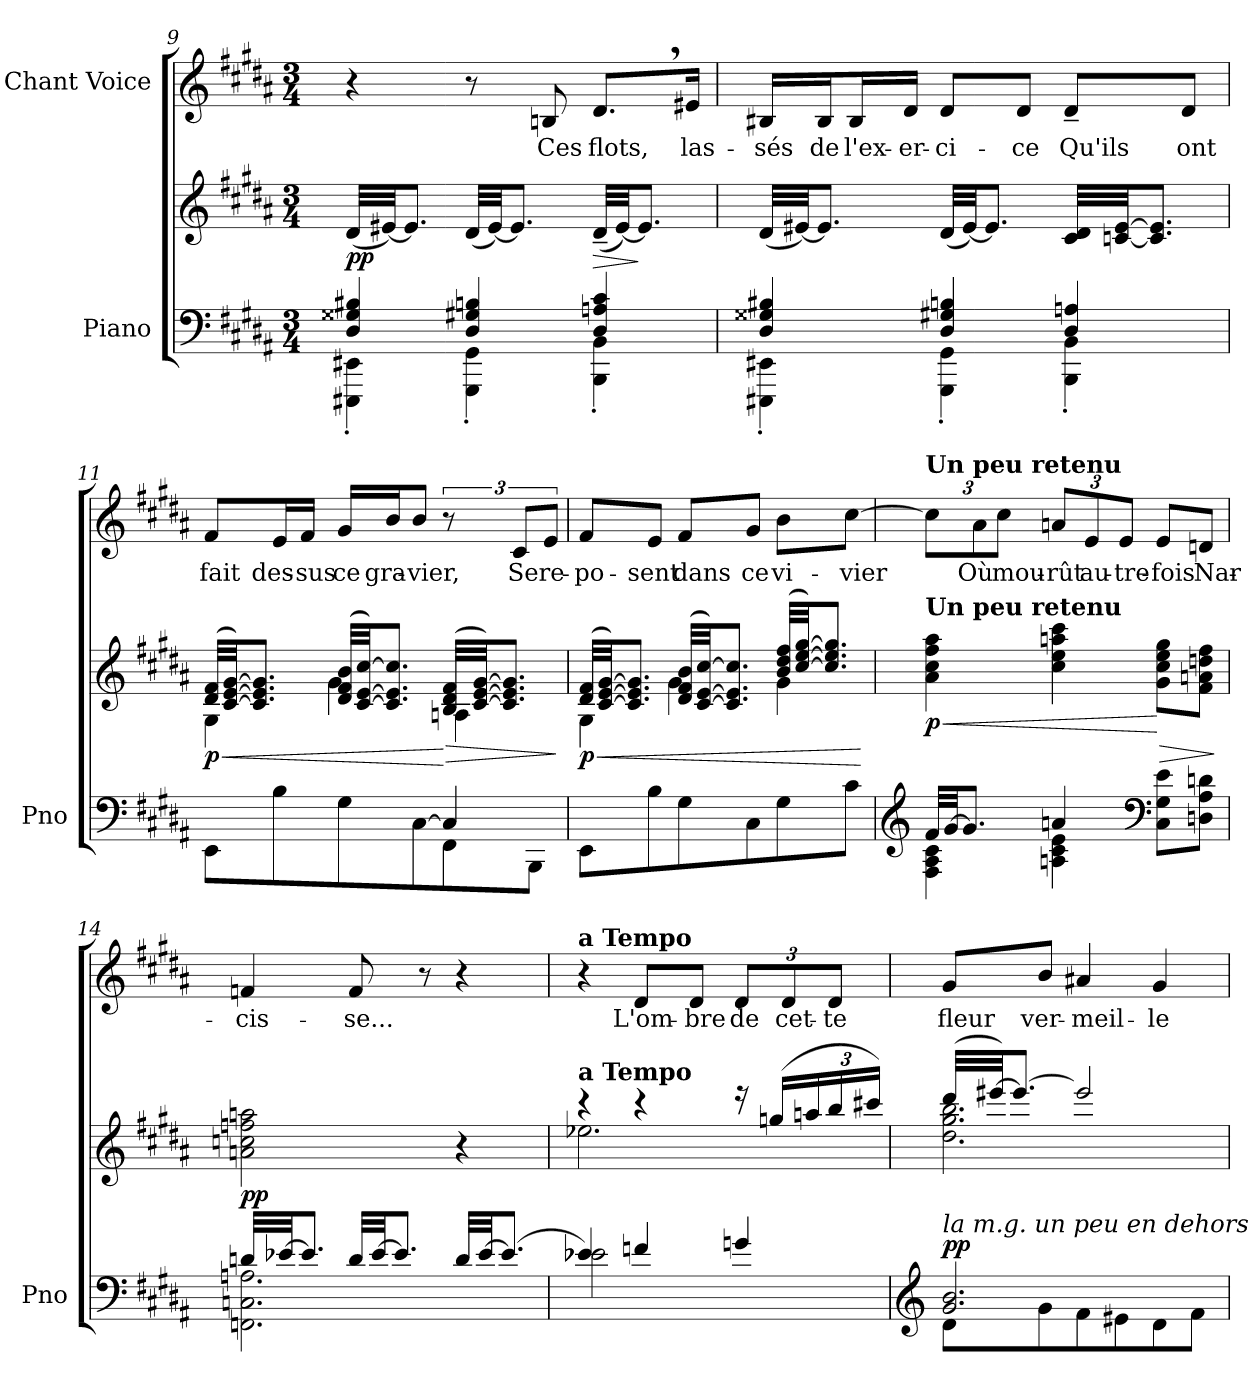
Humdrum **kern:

**kern	**kern	**dynam	**kern	**text
*part2	*part2	*part2	*part1	*part1
*staff3	*staff2	*staff2/3	*staff1	*staff1
*I"Piano	*	*	*I"Chant Voice	*
*I'Pno	*	*	*	*
!!LO:LB:g=z
*clefF4	*clefG2	*	*clefG2	*
*k[f#c#g#d#a#]	*k[f#c#g#d#a#]	*	*k[f#c#g#d#a#]	*
*M3/4	*M3/4	*	*M3/4	*
=9	=9	=9	=9	=9
*^	*	*	*	*
!	!	!	!LO:DY:b	!	!
4D#/ 4G##X/ 4B#X/	4EEE#X\' 4EE#X\'	(<32d#/LLL	pp	4r	.
.	.	[<32e#X/JJ)	.	.	.
.	.	8.e#/J]	.	.	.
4D#/ 4G#X/ 4Bn/	4GGG#\' 4GG#\'	(<32d#/LLL	.	8r	.
.	.	[<32e#/JJ)	.	.	.
.	.	8.e#/J]	.	.	.
!	!	!	!	!	!LO:LY:b
.	.	.	.	8Bn/	Ces
!	!	!	!LO:HP:b	!	!LO:LY:b
4D#/ 4An/ 4c#/	4BBB\' 4BB\'	(<32d#~/LLL	>	8.d#,/L	flots,
.	.	[<32e#/JJ)	.	.	.
.	.	8.e#/J]	]	.	.
!	!	!	!	!	!LO:LY:b
.	.	.	.	16e#X/Jk	las-
=10	=10	=10	=10	=10	=10
!	!	!	!	!	!LO:LY:b
4D#/ 4G##X/ 4B#X/	4EEE#X\' 4EE#X\'	(<32d#/LLL	.	16B#X/LL	-sés
.	.	[<32e#X/JJ)	.	.	.
!	!	!	!	!	!LO:LY:b
.	.	8.e#/J]	.	16B#/J	de
!	!	!	!	!	!LO:LY:b
.	.	.	.	16B#/L	l'ex-
!	!	!	!	!	!LO:LY:b
.	.	.	.	16d#/JJ	-er-
!	!	!	!	!	!LO:LY:b
4D#/ 4G#X/ 4Bn/	4GGG#\' 4GG#\'	(<32d#/LLL	.	8d#/L	-ci-
.	.	[<32e#/JJ)	.	.	.
.	.	8.e#/J]	.	.	.
!	!	!	!	!	!LO:LY:b
.	.	.	.	8d#/J	-ce
!	!	!	!	!	!LO:LY:b
4D#/ 4An/	4BBB\' 4BB\'	32c#/ 32d#/LLL	.	8d#~>/L	Qu'ils
.	.	[32cn/ [32e#/JJ	.	.	.
.	.	8.c/] 8.e#/]J	.	.	.
!	!	!	!	!	!LO:LY:b
.	.	.	.	8d#/J	ont
!!LO:LB:g=z
=11	=11	=11	=11	=11	=11
!	!	!	!LO:HP:b	!	!LO:LY:b
*	*	*^	*	*	*
!	!	!	!	!LO:DY:n=1:b	!	!
2ryy	8EE\L	(32d#/ 32f#/LLL	4G#\	< p	8f#/L	fait
.	.	[32c#/ [32e/ [32g#/JJ)	.	.	.	.
.	.	8.c#/] 8.e/] 8.g#/]J	.	.	.	.
!	!	!	!	!	!	!LO:LY:b
.	8B\	.	.	.	16e/L	des-
!	!	!	!	!	!	!LO:LY:b
.	.	.	.	.	16f#/JJ	-sus
!	!	!	!	!	!	!LO:LY:b
.	8G#\	(32d#/ 32f#/ 32b/LLL	4g#\	.	16g#/LL	ce
.	.	[32c#/ [32e/ [32cc#/JJ)	.	.	.	.
!	!	!	!	!	!	!LO:LY:b
.	.	8.c#/] 8.e/] 8.cc#/]J	.	.	16b/J	gra-
!	!	!	!	!	!	!LO:LY:b
.	[>8C#\	.	.	.	8b/J	-vier,
!	!	!	!	!LO:HP:n=1:b	!	!
4C#/]	8FF#\	(32B/ 32d#/ 32f#/LLL	4An\	[ >	12r	.
.	.	[32c#/ [32e/ [32g#/JJ)	.	.	.	.
.	.	8.c#/] 8.e/] 8.g#/]J	.	.	.	.
!	!	!	!	!	!	!LO:LY:b
.	.	.	.	.	12c#/L	Se
.	8BBB\J	.	.	.	.	.
!	!	!	!	!	!	!LO:LY:b
.	.	.	.	.	12e/J	re-
*v	*v	*	*	*	*	*
*	*v	*v	*	*	*
.	.	]	.	.
=12	=12	=12	=12	=12
!	!	!LO:HP:b	!	!LO:LY:b
*	*^	*	*	*
!	!	!	!LO:DY:n=1:b	!	!
8EE\L	(32d#/ 32f#/LLL	4G#\	< p	8f#/L	-po-
.	[32c#/ [32e/ [32g#/JJ)	.	.	.	.
.	8.c#/] 8.e/] 8.g#/]J	.	.	.	.
!	!	!	!	!	!LO:LY:b
8B\	.	.	.	8e/J	-sent
!	!	!	!	!	!LO:LY:b
8G#\	(32d#/ 32f#/ 32b/LLL	4g#\	.	8f#/L	dans
.	[32c#/ [32e/ [32cc#/JJ)	.	.	.	.
.	8.c#/] 8.e/] 8.cc#/]J	.	.	.	.
!	!	!	!	!	!LO:LY:b
8C#\	.	.	.	8g#/J	ce
!	!	!	!	!	!LO:LY:b
8G#\	(32b/ 32dd#/ 32ff#/LLL	4g#\	.	8b\L	vi-
.	[32cc#/ [32ee/ [32gg#/JJ)	.	.	.	.
.	8.cc#/] 8.ee/] 8.gg#/]J	.	.	.	.
!	!	!	!	!	!LO:LY:b
8c#\J	.	.	.	[8cc#\J	-vier
*	*v	*v	*	*	*
.	.	[	.	.
!!LO:LB:g=z
=13	=13	=13	=13	=13
*clefG2	*	*	*	*
*^	*	*	*	*
!	!	!	!	!LO:TX:a:B:t=Un peu retenu	!
!	!	!LO:TX:a:B:t=Un peu retenu	!	!	!
!	!	!	!LO:HP:b	!	!
!	!	!	!LO:DY:n=1:b	!	!
32f#/LLL	4F#\ 4A#\ 4c#\	4a#\ 4cc#\ 4ff#\ 4aa#\	< p	12cc#\L]	.
[>32g#/JJ	.	.	.	.	.
8.g#/J]	.	.	.	.	.
!	!	!	!	!	!LO:LY:b
.	.	.	.	12a#\	Où
!	!	!	!	!	!LO:LY:b
.	.	.	.	12cc#\J	mou-
!	!	!	!	!	!LO:LY:b
4an/	4An\ 4c#\ 4e\	4cc#\ 4ee\ 4aan\ 4ccc#\	.	12an/L	-rût
!	!	!	!	!	!LO:LY:b
.	.	.	.	12e/	au-
!	!	!	!	!	!LO:LY:b
.	.	.	.	12e/J	-tre-
*clefF4	*	*	*	*	*
!	!	!	!LO:HP:n=1:b	!	!LO:LY:b
8C#\ 8G#\ 8e\L	4ryy	8g#\ 8cc#\ 8ee\ 8gg#\L	[ >	8e/L	-fois
!	!	!	!	!	!LO:LY:b
8Dn\ 8A\ 8dn\J	.	8f#\ 8an\ 8ddn\ 8ff#\J	.	8dn/J	Nar-
*v	*v	*	*	*	*
.	.	]	.	.
=14	=14	=14	=14	=14
*^	*	*	*	*
!	!	!	!LO:DY:b	!	!LO:LY:b
32dn/LLL	2.FFn\ 2.Cn\ 2.An\	2an\ 2ccn\ 2ffn\ 2aan\	pp	4fn/	-cis-
[32e-X/JJ	.	.	.	.	.
8.e-/J]	.	.	.	.	.
!	!	!	!	!	!LO:LY:b
32d/LLL	.	.	.	8f/	-se...
[32e-/JJ	.	.	.	.	.
8.e-/J]	.	.	.	.	.
.	.	.	.	8r	.
32d/LLL	.	4r	.	4r	.
[32e-/JJ	.	.	.	.	.
8.e-/J_	.	.	.	.	.
!!LO:PB:g=z
=15	=15	=15	=15	=15	=15
*	*	*^	*	*	*
!	!	!	!	!	!LO:TX:a:B:t=a Tempo	!
!	!	!LO:TX:a:B:t=a Tempo	!	!	!	!
4e-X/]	2e-\	4r	2.ee-X\	.	4r	.
!	!	!	!	!	!	!LO:LY:b
4fn/	.	4r	.	.	8d#/L	L'om-
!	!	!	!	!	!	!LO:LY:b
.	.	.	.	.	8d#/J	-bre
!	!	!	!	!	!	!LO:LY:b
4gn/	4ryy	16r	.	.	12d#/L	de
.	.	(16ggn/LL	.	.	.	.
!	!	!	!	!	!	!LO:LY:b
.	.	.	.	.	12d#/	cet-
*	*	*Xbrackettup	*	*	*	*
.	.	24aan/	.	.	.	.
!	!	!	!	!	!	!LO:LY:b
.	.	24bb/	.	.	12d#/J	-te
.	.	24ccc#X/JJ)	.	.	.	.
=16	=16	=16	=16	=16	=16	=16
*clefG2	*	*	*	*	*	*
!LO:TX:a:i:t=la m.g. un peu en dehors	!	!	!	!	!	!
!	!	!	!	!LO:DY:a=2	!	!LO:LY:b
2.g#/ 2.b/	8d#\L	(32ddd#/LLL	2.dd#\ 2.gg#\ 2.bb\	pp	8g#/L	fleur
.	.	[32eee#X/JJ)	.	.	.	.
.	.	8.eee#/J_	.	.	.	.
!	!	!	!	!	!	!LO:LY:b
.	8g#\	.	.	.	8b/J	ver-
!	!	!	!	!	!	!LO:LY:b
.	8f#\	2eee#/]	.	.	4a#X/	-meil-
.	8e#X\	.	.	.	.	.
!	!	!	!	!	!	!LO:LY:b
.	8d#\	.	.	.	4g#/	-le
.	8f#\J	.	.	.	.	.
*v	*v	*	*	*	*	*
*	*v	*v	*	*	*
=	=	=	=	=
*-	*-	*-	*-	*-
